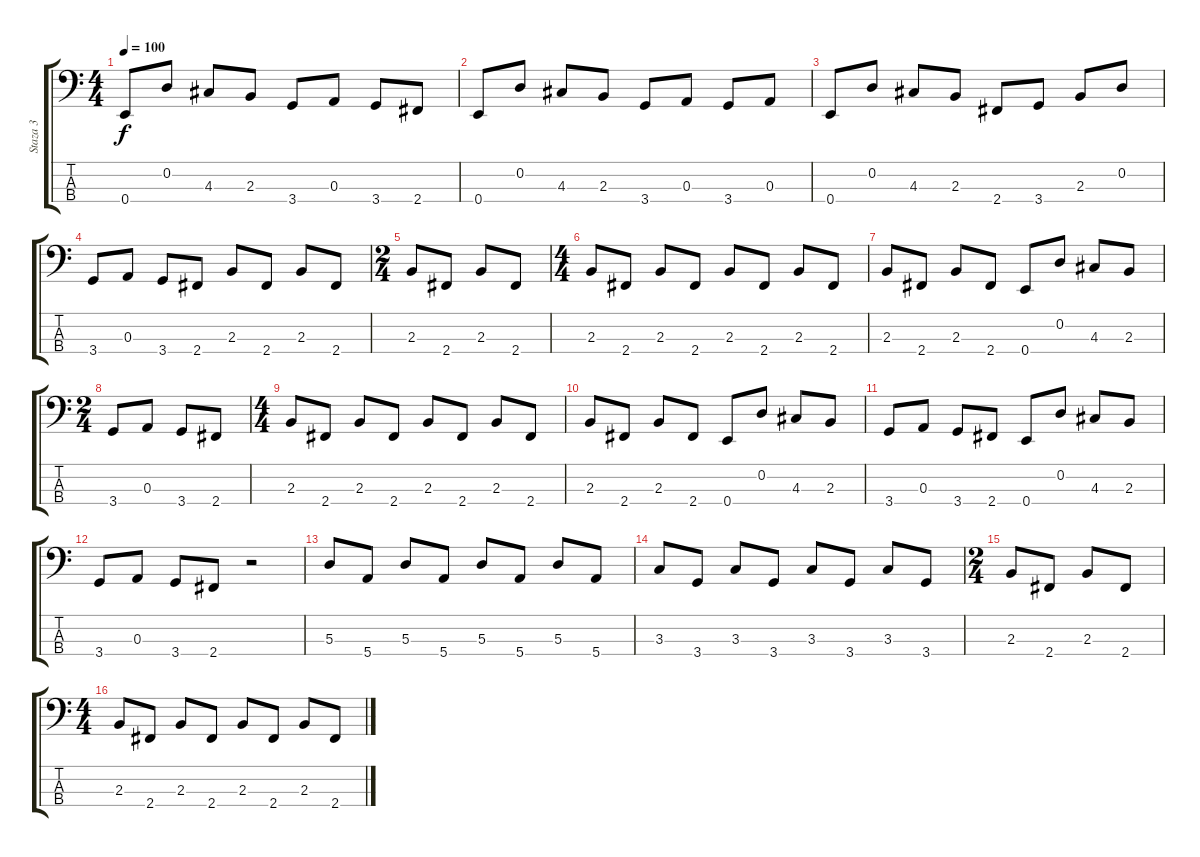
\track ("Staza 3" "Staza 3") {instrument electricbasspick}
\staff {score tabs}
\tuning (G2 D2 A1 E1) {hide}
\ts (4 4)
\tempo 100
\clef f4
\ks c
0.4.8{dy f instrument electricbasspick} 0.2.8 4.3.8 2.3.8 3.4.8 0.3.8 3.4.8 2.4.8 |
0.4.8 0.2.8 4.3.8 2.3.8 3.4.8 0.3.8 3.4.8 0.3.8 |
0.4.8 0.2.8 4.3.8 2.3.8 2.4.8 3.4.8 2.3.8 0.2.8 |
3.4.8 0.3.8 3.4.8 2.4.8 2.3.8 2.4.8 2.3.8 2.4.8 |
\ts (2 4)
2.3.8 2.4.8 2.3.8 2.4.8 |
\ts (4 4)
2.3.8 2.4.8 2.3.8 2.4.8 2.3.8 2.4.8 2.3.8 2.4.8 |
2.3.8 2.4.8 2.3.8 2.4.8 0.4.8 0.2.8 4.3.8 2.3.8 |
\ts (2 4)
3.4.8 0.3.8 3.4.8 2.4.8 |
\ts (4 4)
2.3.8 2.4.8 2.3.8 2.4.8 2.3.8 2.4.8 2.3.8 2.4.8 |
2.3.8 2.4.8 2.3.8 2.4.8 0.4.8 0.2.8 4.3.8 2.3.8 |
3.4.8 0.3.8 3.4.8 2.4.8 0.4.8 0.2.8 4.3.8 2.3.8 |
3.4.8 0.3.8 3.4.8 2.4.8 r.2 |
5.3.8 5.4.8 5.3.8 5.4.8 5.3.8 5.4.8 5.3.8 5.4.8 |
3.3.8 3.4.8 3.3.8 3.4.8 3.3.8 3.4.8 3.3.8 3.4.8 |
\ts (2 4)
2.3.8 2.4.8 2.3.8 2.4.8 |
\ts (4 4)
2.3.8 2.4.8 2.3.8 2.4.8 2.3.8 2.4.8 2.3.8 2.4.8
